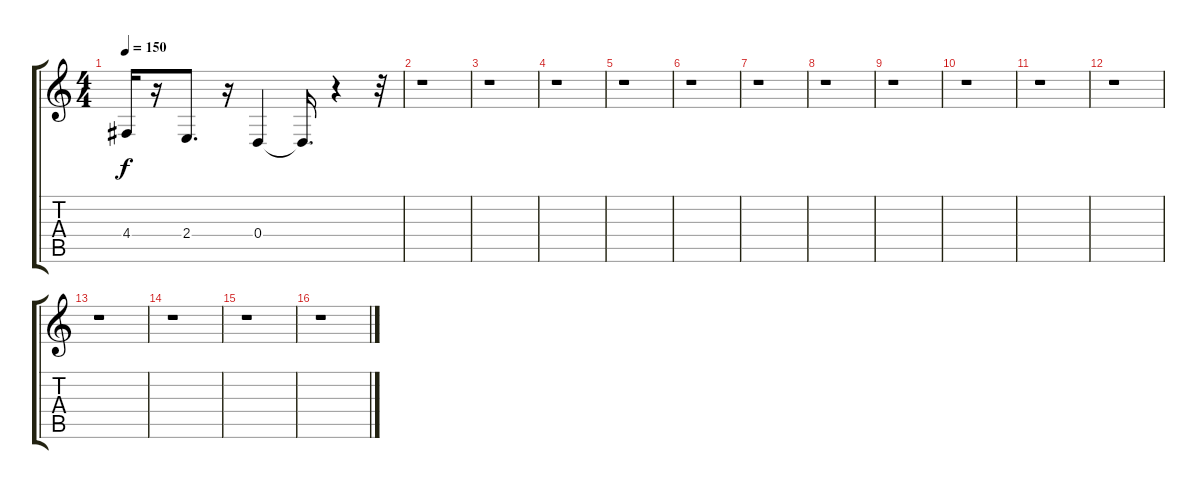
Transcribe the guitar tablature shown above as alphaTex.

\track "" {instrument trombone}
\staff {score tabs}
\tuning (E4 B3 G3 D3 A2 E2) {hide}
\ts (4 4)
\tempo 150
\clef g2
\ks c
4.4{t}.16{dy f} r.16 2.4.8{d} r.16 0.4.4 0.4{t}.16{d} r.4 r.32 |
r.1 |
r.1 |
r.1 |
r.1 |
r.1 |
r.1 |
r.1 |
r.1 |
r.1 |
r.1 |
r.1 |
r.1 |
r.1 |
r.1 |
r.1
